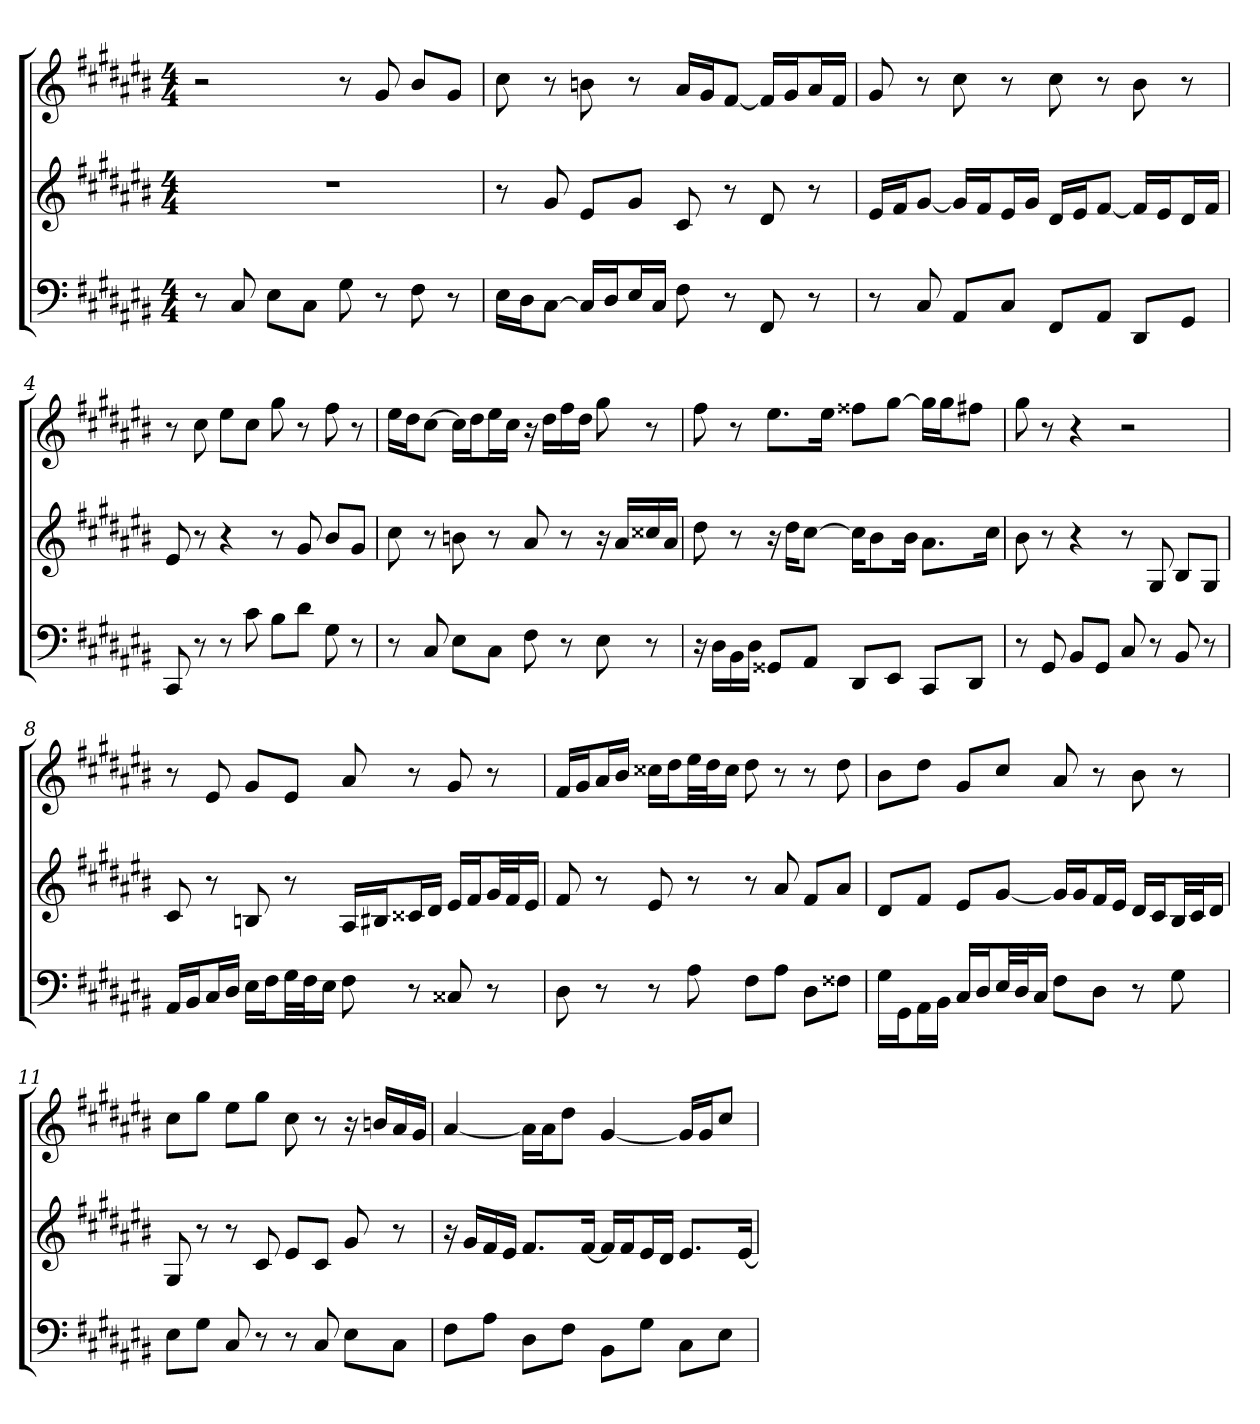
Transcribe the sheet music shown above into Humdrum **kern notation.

**kern	**kern	**kern
*part3	*part2	*part1
*staff3	*staff2	*staff1
*clefF4	*clefG2	*clefG2
*k[f#c#g#d#a#e#b#]	*k[f#c#g#d#a#e#b#]	*k[f#c#g#d#a#e#b#]
*C#:	*C#:	*C#:
*M4/4	*M4/4	*M4/4
=1	=1	=1
8r	1r	2r
8C#	.	.
8E#\L	.	.
8C#\J	.	.
8G#	.	8r
8r	.	8g#
8F#	.	8b#/L
8r	.	8g#/J
=2	=2	=2
16E#\LL	8r	8cc#
16D#\J	.	.
[8C#\J	8g#	8r
16C#/LL]	8e#/L	8bn
16D#/J	.	.
16E#/L	8g#/J	8r
16C#/JJ	.	.
8F#	8c#	16a#/LL
.	.	16g#/J
8r	8r	[8f#/J
8FF#	8d#	16f#/LL]
.	.	16g#/J
8r	8r	16a#/L
.	.	16f#/JJ
=3	=3	=3
8r	16e#/LL	8g#
.	16f#/J	.
8C#	[8g#/J	8r
8AA#/L	16g#/LL]	8cc#
.	16f#/J	.
8C#/J	16e#/L	8r
.	16g#/JJ	.
8FF#/L	16d#/LL	8cc#
.	16e#/J	.
8AA#/J	[8f#/J	8r
8DD#/L	16f#/LL]	8b#
.	16e#/J	.
8GG#/J	16d#/L	8r
.	16f#/JJ	.
=4	=4	=4
8CC#	8e#	8r
8r	8r	8cc#
8r	4r	8ee#\L
8c#	.	8cc#\J
8B#\L	8r	8gg#
8d#\J	8g#	8r
8G#	8b#/L	8ff#
8r	8g#/J	8r
=5	=5	=5
8r	8cc#	16ee#\LL
.	.	16dd#\J
8C#	8r	[8cc#\J
8E#\L	8bn	16cc#\LL]
.	.	16dd#\J
8C#\J	8r	16ee#\L
.	.	16cc#\JJ
8F#	8a#	16r
.	.	16dd#\LL
8r	8r	16ff#\
.	.	16dd#\JJ
8E#	16r	8gg#
.	16a#/LL	.
8r	16cc##X/	8r
.	16a#/JJ	.
=6	=6	=6
16r	8dd#	8ff#
16D#\LL	.	.
16BB#\	8r	8r
16D#\JJ	.	.
8GG##X/L	16r	8.ee#\L
.	16dd#\KL	.
8AA#/J	[8cc#\J	.
.	.	16ee#\Jk
8DD#/L	16cc#\KL]	8ff##X\L
.	8b#\	.
8EE#/J	.	[8gg#\J
.	16b#\Jk	.
8CC#/L	8.a#\L	16gg#\LL]
.	.	16gg#\J
8DD#/J	.	8ff#X\J
.	16cc#\Jk	.
=7	=7	=7
8r	8b#	8gg#
8GG#	8r	8r
8BB#/L	4r	4r
8GG#/J	.	.
8C#	8r	2r
8r	8G#	.
8BB#	8B#/L	.
8r	8G#/J	.
=8	=8	=8
16AA#/LL	8c#	8r
16BB#/J	.	.
16C#/L	8r	8e#
16D#/JJ	.	.
16E#\LL	8Bn	8g#/L
16F#\J	.	.
32G#\LL	8r	8e#/J
32F#\J	.	.
16E#\JJ	.	.
8F#	16A#/LL	8a#
.	16B#X/J	.
8r	16c##X/L	8r
.	16d#/JJ	.
8C##X	16e#/LL	8g#
.	16f#/J	.
8r	32g#/LL	8r
.	32f#/J	.
.	16e#/JJ	.
=9	=9	=9
8D#	8f#	16f#/LL
.	.	16g#/J
8r	8r	16a#/L
.	.	16b#/JJ
8r	8e#	16cc##X\LL
.	.	16dd#\J
8A#	8r	32ee#\LL
.	.	32dd#\J
.	.	16cc##\JJ
8F#\L	8r	8dd#
8A#\J	8a#	8r
8D#\L	8f#/L	8r
8F##X\J	8a#/J	8dd#
=10	=10	=10
16G#\LL	8d#/L	8b#\L
16GG#\J	.	.
16AA#\L	8f#/J	8dd#\J
16BB#\JJ	.	.
16C#/LL	8e#/L	8g#/L
16D#/J	.	.
32E#/LL	[8g#/J	8cc#/J
32D#/J	.	.
16C#/JJ	.	.
8F#\L	16g#/LL]	8a#
.	16g#/J	.
8D#\J	16f#/L	8r
.	16e#/JJ	.
8r	16d#/LL	8b#
.	16c#/J	.
8G#	32B#/LL	8r
.	32c#/J	.
.	16d#/JJ	.
=11	=11	=11
8E#\L	8G#	8cc#\L
8G#\J	8r	8gg#\J
8C#	8r	8ee#\L
8r	8c#	8gg#\J
8r	8e#/L	8cc#
8C#	8c#/J	8r
8E#\L	8g#	16r
.	.	16bn/LL
8C#\J	8r	16a#/
.	.	16g#/JJ
=12	=12	=12
8F#\L	16r	[4a#
.	16g#/LL	.
8A#\J	16f#/	.
.	16e#/JJ	.
8D#\L	8.f#/L	16a#\LL]
.	.	16a#\J
8F#\J	.	8dd#\J
.	[16f#/Jk	.
8BB#\L	16f#/LL]	[4g#
.	16f#/J	.
8G#\J	16e#/L	.
.	16d#/JJ	.
8C#\L	8.e#/L	16g#/LL]
.	.	16g#/J
8E#\J	.	8cc#/J
.	[16e#/Jk	.
=	=	=
*-	*-	*-
